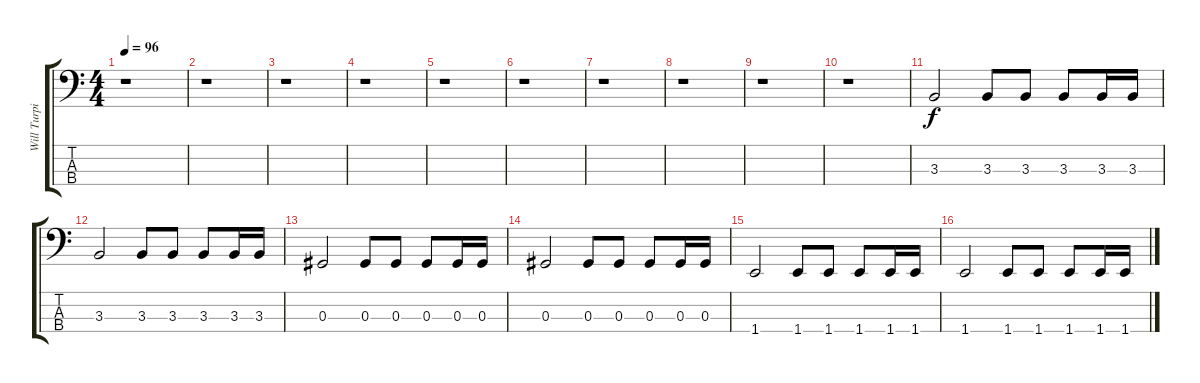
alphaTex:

\track ("Will Turpin" "Will Turpi") {instrument electricbassfinger}
\staff {score tabs}
\tuning (Gb2 Db2 Ab1 Eb1) {hide}
\ts (4 4)
\tempo 96
\clef f4
\ks c
r.1{dy f instrument electricbassfinger} |
r.1 |
r.1 |
r.1 |
r.1 |
r.1 |
r.1 |
r.1 |
r.1 |
r.1 |
3.3.2 3.3.8 3.3.8 3.3.8 3.3.16 3.3.16 |
3.3.2 3.3.8 3.3.8 3.3.8 3.3.16 3.3.16 |
0.3.2 0.3.8 0.3.8 0.3.8 0.3.16 0.3.16 |
0.3.2 0.3.8 0.3.8 0.3.8 0.3.16 0.3.16 |
1.4.2 1.4.8 1.4.8 1.4.8 1.4.16 1.4.16 |
1.4.2 1.4.8 1.4.8 1.4.8 1.4.16 1.4.16
